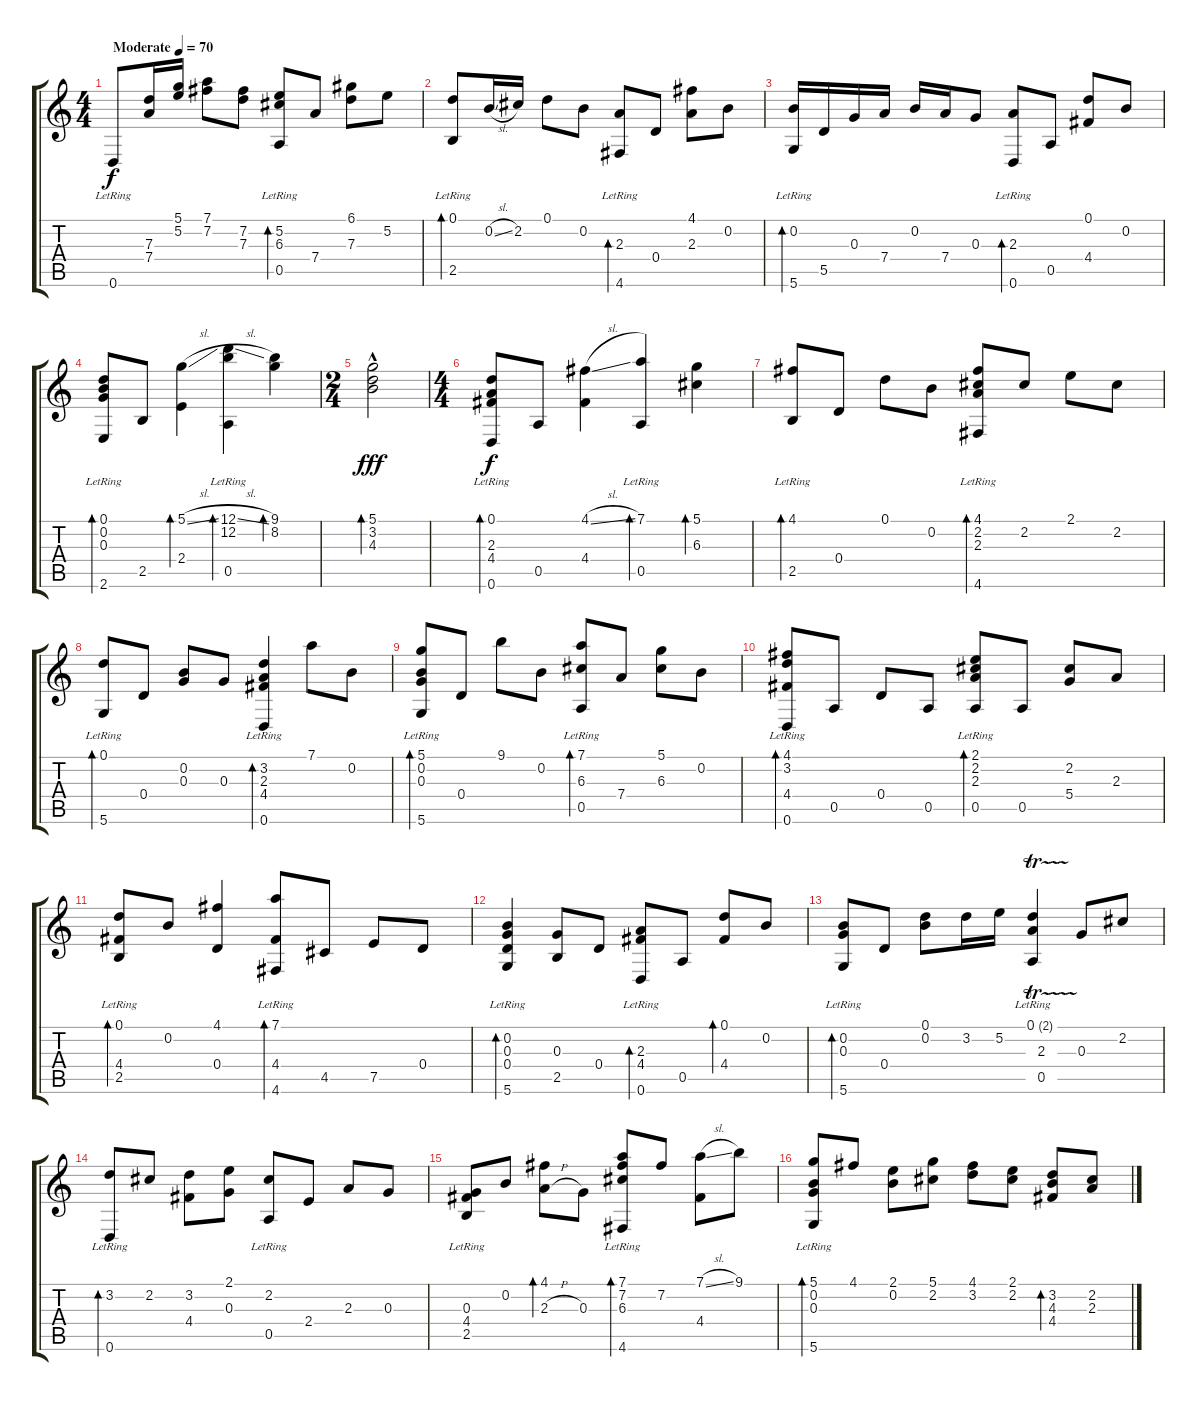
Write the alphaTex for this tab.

\track "" {instrument acousticguitarsteel}
\staff {score tabs}
\tuning (D4 B3 G3 D3 A2 D2) {hide}
\ts (4 4)
\tempo (70 "Moderate")
\clef g2
\ks c
0.6{lr}.8{dy f instrument acousticguitarsteel} (7.3 7.4).16 (5.1 5.2).16 (7.1 7.2).8 (7.2 7.3).8 (5.2 6.3 0.5{lr}).8{bd 60} 7.4.8 (6.1 7.3).8 5.2.8 |
(0.1 2.5{lr}).8{bd 120} 0.2{sl}.16 2.2.16 0.1.8 0.2.8 (2.3 4.6{lr}).8{bd 120} 0.4.8 (4.1 2.3).8 0.2.8 |
(0.2 5.6{lr}).16{bd 120} 5.5.16 0.3.16 7.4.16 0.2.16 7.4.16 0.3.8 (2.3 0.6{lr}).8{bd 120} 0.5.8 (0.1 4.4).8 0.2.8 |
(0.1 0.2 0.3 2.6{lr}).8{bd 60} 2.5.8 (5.1{sl} 2.4).4{bd 60} (12.1{sl} 12.2 0.5{lr}).4{bd 60} (9.1 8.2).4{bd 60} |
\ts (2 4)
(5.1 3.2 4.3{hac}).2{bd 120 dy fff} |
\ts (4 4)
(0.1 2.3 4.4 0.6{lr}).8{bd 120 dy f} 0.5.8 (4.1{sl} 4.4).4 (7.1 0.5{lr}).4{bd 120} (5.1 6.3).4{bd 120} |
(4.1 2.5{lr}).8{bd 120} 0.4.8 0.1.8 0.2.8 (4.1 2.2 2.3 4.6{lr}).8{bd 120} 2.2.8 2.1.8 2.2.8 |
(0.1 5.6{lr}).8{bd 120} 0.4.8 (0.2 0.3).8 0.3.8 (3.2 2.3 4.4 0.6{lr}).4{bd 120} 7.1.8 0.2.8 |
(5.1 0.2 0.3 5.6{lr}).8{bd 120} 0.4.8 9.1.8 0.2.8 (7.1 6.3 0.5{lr}).8{bd 120} 7.4.8 (5.1 6.3).8 0.2.8 |
(4.1 3.2 4.4 0.6{lr}).8{bd 120} 0.5.8 0.4.8 0.5.8 (2.1 2.2 2.3 0.5{lr}).8{bd 120} 0.5.8 (2.2 5.4).8 2.3.8 |
(0.1 4.4 2.5{lr}).8{bd 120} 0.2.8 (4.1 0.4).4 (7.1 4.4 4.6{lr}).8{bd 120} 4.5.8 7.5.8 0.4.8 |
(0.2 0.3 0.4 5.6{lr}).4{bd 120} (0.3 2.5).8 0.4.8 (2.3 4.4 0.6{lr}).8{bd 120} 0.5.8 (0.1 4.4).8{bd 120} 0.2.8 |
(0.2 0.3 5.6{lr}).8{bd 120} 0.4.8 (0.1 0.2).8 3.2.16 5.2.16 (0.1{tr (2 64)} 2.3 0.5{lr}).4 0.3.8 2.2.8 |
(3.2 0.6{lr}).8{bd 120} 2.2.8 (3.2 4.4).8 (2.1 0.3).8 (2.2 0.5{lr}).8 2.4.8 2.3.8 0.3.8 |
(0.3 4.4 2.5{lr}).8 0.2.8 (4.1 2.3{h}).8{bd 120} 0.3.8 (7.1 7.2 6.3 4.6{lr}).8{bd 120} 7.2.8 (7.1{sl} 4.4).8 9.1.8 |
(5.1 0.2 0.3 5.6{lr}).8{bd 120} 4.1.8 (2.1 0.2).8 (5.1 2.2).8 (4.1 3.2).8 (2.1 2.2).8 (3.2 4.3 4.4).8{bd 120} (2.2 2.3).8
